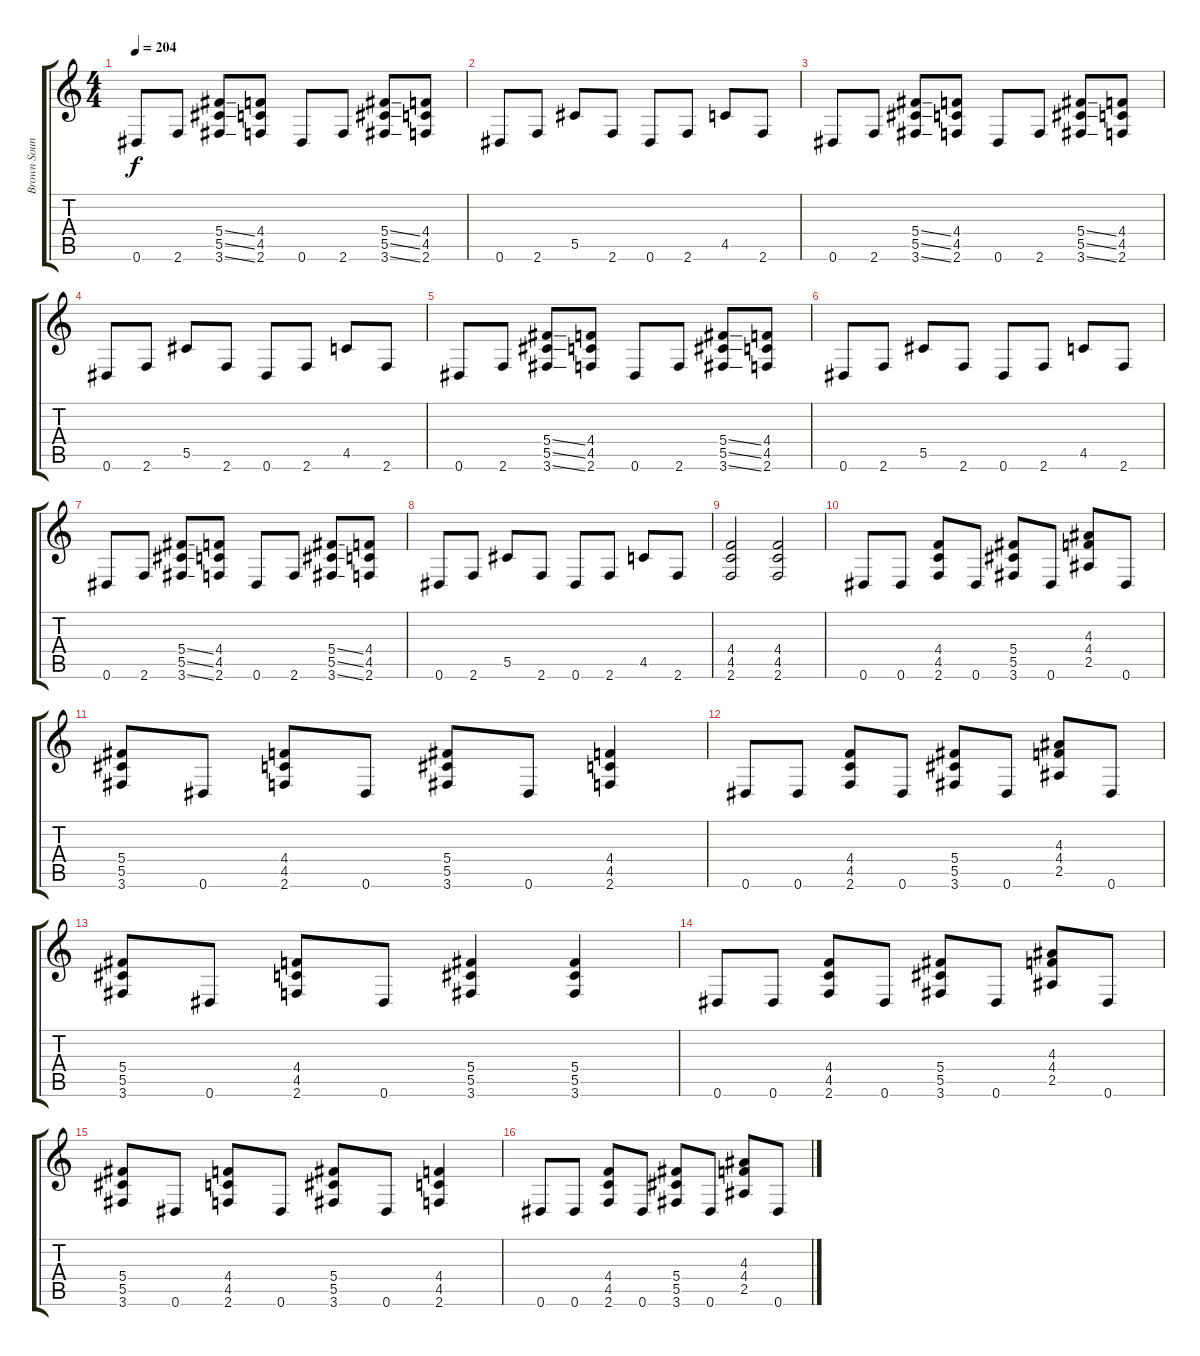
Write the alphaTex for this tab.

\track ("Brown Sound" "Brown Soun") {instrument distortionguitar}
\staff {score tabs}
\tuning (Eb4 Bb3 Gb3 Db3 Ab2 Eb2) {hide}
\ts (4 4)
\tempo 204
\clef g2
\ks c
0.6.8{dy f} 2.6.8 (5.4{ss} 5.5{ss} 3.6{ss}).8 (4.4 4.5 2.6).8 0.6.8 2.6.8 (5.4{ss} 5.5{ss} 3.6{ss}).8 (4.4 4.5 2.6).8 |
0.6.8 2.6.8 5.5.8 2.6.8 0.6.8 2.6.8 4.5.8 2.6.8 |
0.6.8 2.6.8 (5.4{ss} 5.5{ss} 3.6{ss}).8 (4.4 4.5 2.6).8 0.6.8 2.6.8 (5.4{ss} 5.5{ss} 3.6{ss}).8 (4.4 4.5 2.6).8 |
0.6.8 2.6.8 5.5.8 2.6.8 0.6.8 2.6.8 4.5.8 2.6.8 |
0.6.8 2.6.8 (5.4{ss} 5.5{ss} 3.6{ss}).8 (4.4 4.5 2.6).8 0.6.8 2.6.8 (5.4{ss} 5.5{ss} 3.6{ss}).8 (4.4 4.5 2.6).8 |
0.6.8 2.6.8 5.5.8 2.6.8 0.6.8 2.6.8 4.5.8 2.6.8 |
0.6.8 2.6.8 (5.4{ss} 5.5{ss} 3.6{ss}).8 (4.4 4.5 2.6).8 0.6.8 2.6.8 (5.4{ss} 5.5{ss} 3.6{ss}).8 (4.4 4.5 2.6).8 |
0.6.8 2.6.8 5.5.8 2.6.8 0.6.8 2.6.8 4.5.8 2.6.8 |
(4.4 4.5 2.6).2 (4.4 4.5 2.6).2 |
0.6.8 0.6.8 (4.4 4.5 2.6).8 0.6.8 (5.4 5.5 3.6).8 0.6.8 (4.3 4.4 2.5).8 0.6.8 |
(5.4 5.5 3.6).8 0.6.8 (4.4 4.5 2.6).8 0.6.8 (5.4 5.5 3.6).8 0.6.8 (4.4 4.5 2.6).4 |
0.6.8 0.6.8 (4.4 4.5 2.6).8 0.6.8 (5.4 5.5 3.6).8 0.6.8 (4.3 4.4 2.5).8 0.6.8 |
(5.4 5.5 3.6).8 0.6.8 (4.4 4.5 2.6).8 0.6.8 (5.4 5.5 3.6).4 (5.4 5.5 3.6).4 |
0.6.8 0.6.8 (4.4 4.5 2.6).8 0.6.8 (5.4 5.5 3.6).8 0.6.8 (4.3 4.4 2.5).8 0.6.8 |
(5.4 5.5 3.6).8 0.6.8 (4.4 4.5 2.6).8 0.6.8 (5.4 5.5 3.6).8 0.6.8 (4.4 4.5 2.6).4 |
0.6.8 0.6.8 (4.4 4.5 2.6).8 0.6.8 (5.4 5.5 3.6).8 0.6.8 (4.3 4.4 2.5).8 0.6.8
